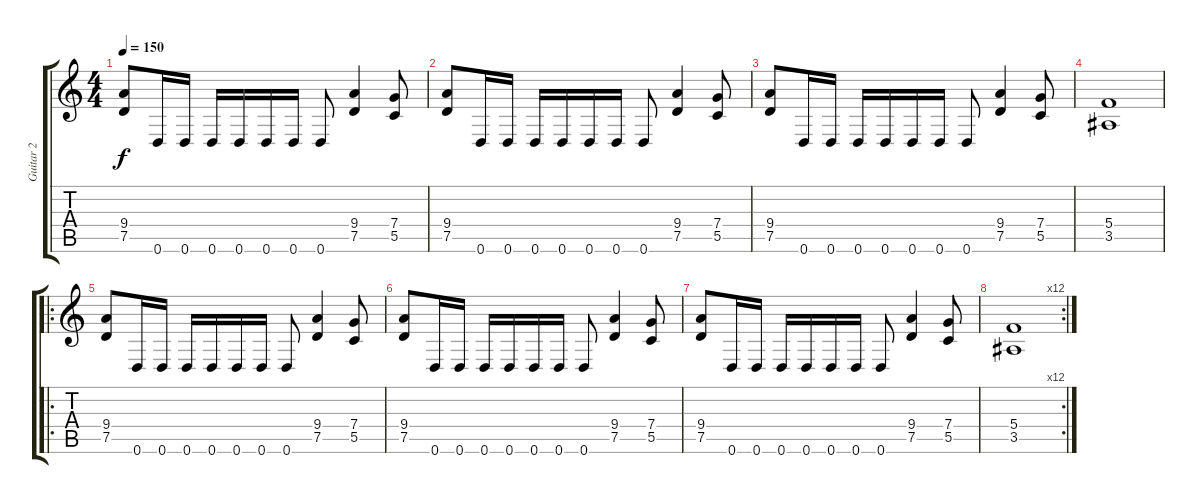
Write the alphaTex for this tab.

\track ("Guitar 2" "Guitar 2") {instrument distortionguitar}
\staff {score tabs}
\tuning (D4 A3 F3 C3 G2 D2) {hide}
\ts (4 4)
\tempo 150
\clef g2
\ks c
(9.4 7.5).8{dy f} 0.6.16 0.6.16 0.6.16 0.6.16 0.6.16 0.6.16 0.6.8 (9.4 7.5).4 (7.4 5.5).8 |
(9.4 7.5).8 0.6.16 0.6.16 0.6.16 0.6.16 0.6.16 0.6.16 0.6.8 (9.4 7.5).4 (7.4 5.5).8 |
(9.4 7.5).8 0.6.16 0.6.16 0.6.16 0.6.16 0.6.16 0.6.16 0.6.8 (9.4 7.5).4 (7.4 5.5).8 |
(5.4 3.5).1 |
\ro
(9.4 7.5).8 0.6.16 0.6.16 0.6.16 0.6.16 0.6.16 0.6.16 0.6.8 (9.4 7.5).4 (7.4 5.5).8 |
(9.4 7.5).8 0.6.16 0.6.16 0.6.16 0.6.16 0.6.16 0.6.16 0.6.8 (9.4 7.5).4 (7.4 5.5).8 |
(9.4 7.5).8 0.6.16 0.6.16 0.6.16 0.6.16 0.6.16 0.6.16 0.6.8 (9.4 7.5).4 (7.4 5.5).8 |
\rc 12
(5.4 3.5).1
